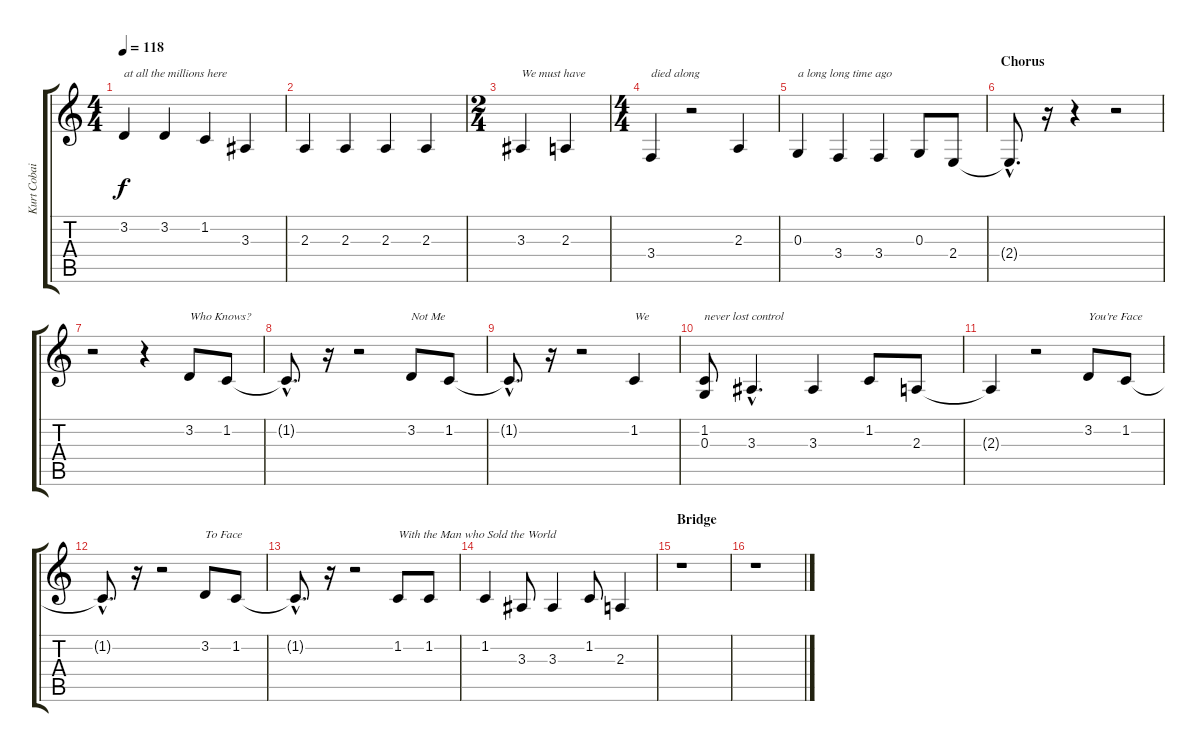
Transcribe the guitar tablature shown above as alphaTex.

\track ("Kurt Cobain - Vocals" "Kurt Cobai") {instrument tenorsax}
\staff {score tabs}
\tuning (E4 B3 G3 D3 A2 E2) {hide}
\ts (4 4)
\tempo 118
\clef g2
\ks c
3.2.4{txt "at all the millions here" dy f} 3.2.4 1.2.4 3.3.4 |
2.3.4 2.3.4 2.3.4 2.3.4 |
\ts (2 4)
3.3.4{txt "We must have "} 2.3.4 |
\ts (4 4)
3.4.4{txt "died along"} r.2 2.3.4 |
0.3.4{txt "a long long time ago"} 3.4.4 3.4.4 0.3.8 2.4.8 |
\section ("" "Chorus")
2.4{hac t}.8{d} r.16 r.4 r.2 |
r.2 r.4 3.2.8{txt "Who Knows?"} 1.2.8 |
1.2{hac t}.8{d} r.16 r.2 3.2.8{txt "Not Me"} 1.2.8 |
1.2{hac t}.8{d} r.16 r.2 1.2.4{txt "We"} |
(1.2 0.3).8{txt "never lost control"} 3.3{hac}.4{d} 3.3.4 1.2.8 2.3.8 |
2.3{t}.4 r.2 3.2.8{txt "You're Face"} 1.2.8 |
1.2{hac t}.8{d} r.16 r.2 3.2.8{txt "To Face"} 1.2.8 |
1.2{hac t}.8{d} r.16 r.2 1.2.8{txt "With the Man who Sold the World"} 1.2.8 |
1.2.4 3.3.8 3.3.4 1.2.8 2.3.4 |
\section ("" "Bridge")
r.1 |
r.1
